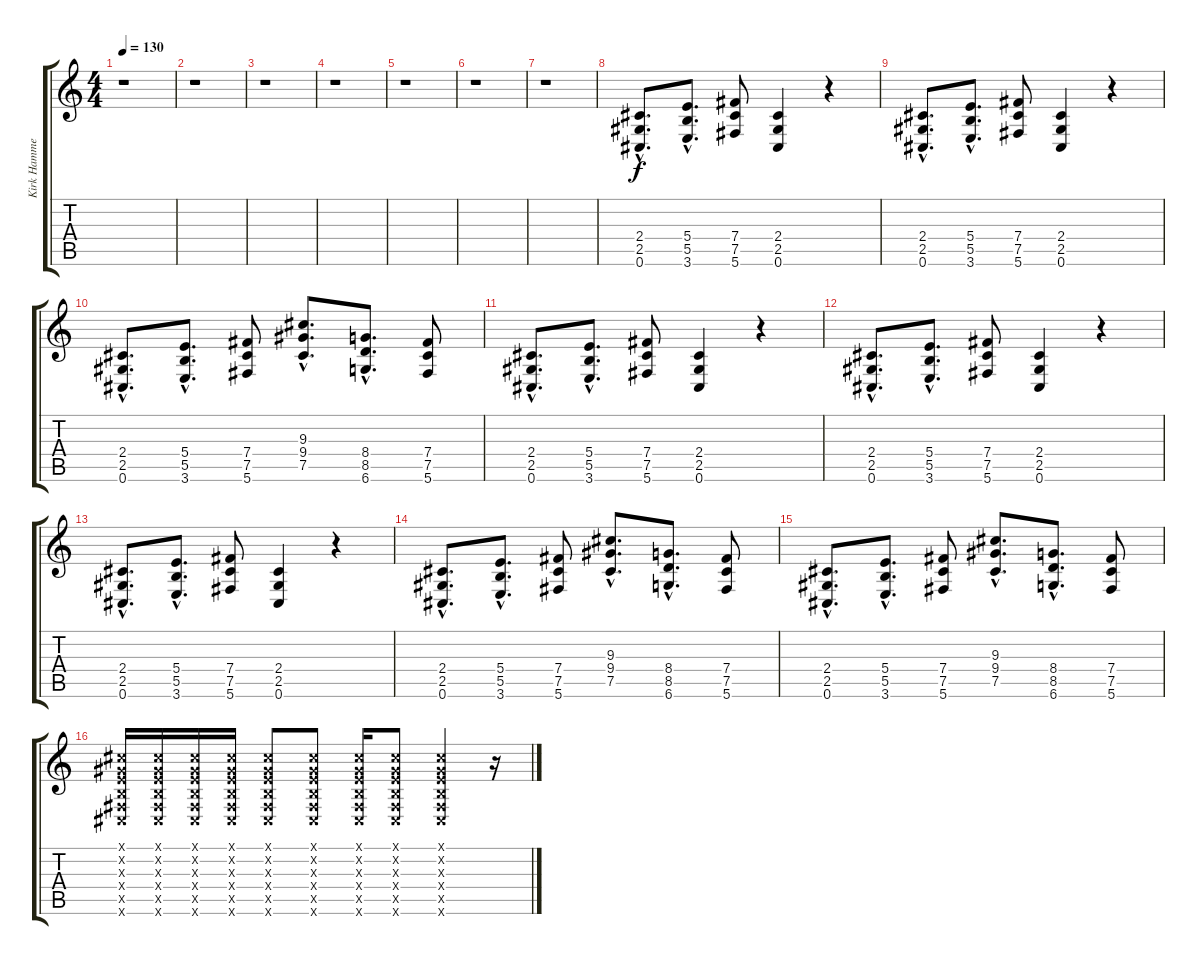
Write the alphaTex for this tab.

\track ("Kirk Hammet" "Kirk Hamme") {instrument distortionguitar}
\staff {score tabs}
\tuning (Db4 Ab3 E3 B2 Gb2 Db2) {hide}
\ts (4 4)
\tempo 130
\clef g2
\ks c
r.1{dy f} |
r.1 |
r.1 |
r.1 |
r.1 |
r.1 |
r.1 |
(2.4{hac} 2.5{hac} 0.6{hac}).8{d} (5.4{hac} 5.5{hac} 3.6{hac}).8{d} (7.4 7.5 5.6).8 (2.4 2.5 0.6).4 r.4 |
(2.4{hac} 2.5{hac} 0.6{hac}).8{d} (5.4{hac} 5.5{hac} 3.6{hac}).8{d} (7.4 7.5 5.6).8 (2.4 2.5 0.6).4 r.4 |
(2.4{hac} 2.5{hac} 0.6{hac}).8{d} (5.4{hac} 5.5{hac} 3.6{hac}).8{d} (7.4 7.5 5.6).8 (9.3{hac} 9.4{hac} 7.5{hac}).8{d} (8.4{hac} 8.5{hac} 6.6{hac}).8{d} (7.4 7.5 5.6).8 |
(2.4{hac} 2.5{hac} 0.6{hac}).8{d} (5.4{hac} 5.5{hac} 3.6{hac}).8{d} (7.4 7.5 5.6).8 (2.4 2.5 0.6).4 r.4 |
(2.4{hac} 2.5{hac} 0.6{hac}).8{d} (5.4{hac} 5.5{hac} 3.6{hac}).8{d} (7.4 7.5 5.6).8 (2.4 2.5 0.6).4 r.4 |
(2.4{hac} 2.5{hac} 0.6{hac}).8{d} (5.4{hac} 5.5{hac} 3.6{hac}).8{d} (7.4 7.5 5.6).8 (2.4 2.5 0.6).4 r.4 |
(2.4{hac} 2.5{hac} 0.6{hac}).8{d} (5.4{hac} 5.5{hac} 3.6{hac}).8{d} (7.4 7.5 5.6).8 (9.3{hac} 9.4{hac} 7.5{hac}).8{d} (8.4{hac} 8.5{hac} 6.6{hac}).8{d} (7.4 7.5 5.6).8 |
(2.4{hac} 2.5{hac} 0.6{hac}).8{d} (5.4{hac} 5.5{hac} 3.6{hac}).8{d} (7.4 7.5 5.6).8 (9.3{hac} 9.4{hac} 7.5{hac}).8{d} (8.4{hac} 8.5{hac} 6.6{hac}).8{d} (7.4 7.5 5.6).8 |
(0.1{x} 0.2{x} 0.3{x} 0.4{x} 0.5{x} 0.6{x}).16 (0.1{x} 0.2{x} 0.3{x} 0.4{x} 0.5{x} 0.6{x}).16 (0.1{x} 0.2{x} 0.3{x} 0.4{x} 0.5{x} 0.6{x}).16 (0.1{x} 0.2{x} 0.3{x} 0.4{x} 0.5{x} 0.6{x}).16 (0.1{x} 0.2{x} 0.3{x} 0.4{x} 0.5{x} 0.6{x}).8 (0.1{x} 0.2{x} 0.3{x} 0.4{x} 0.5{x} 0.6{x}).8 (0.1{x} 0.2{x} 0.3{x} 0.4{x} 0.5{x} 0.6{x}).16 (0.1{x} 0.2{x} 0.3{x} 0.4{x} 0.5{x} 0.6{x}).8 (0.1{x} 0.2{x} 0.3{x} 0.4{x} 0.5{x} 0.6{x}).4 r.16
